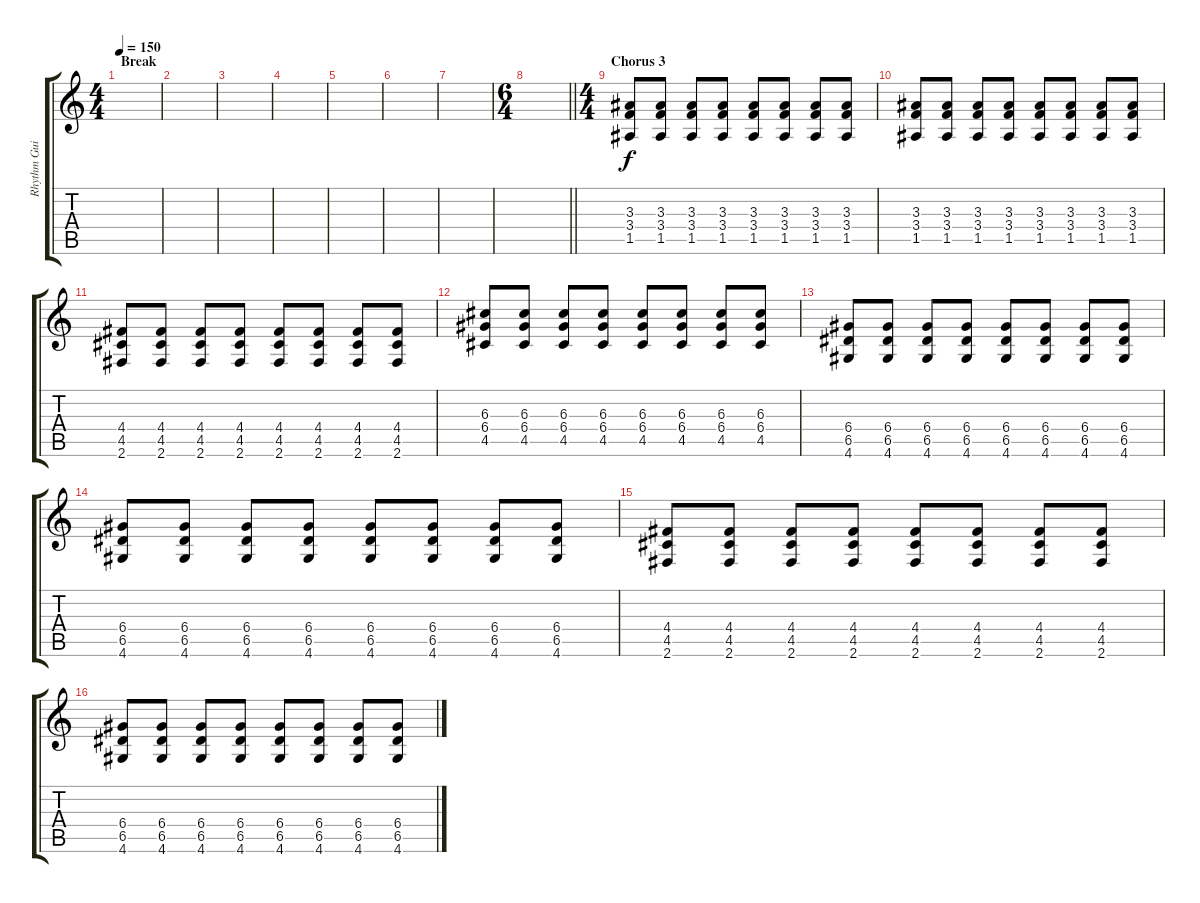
\track ("Rhythm Guitar (Jesper Strömblad)" "Rhythm Gui") {instrument distortionguitar}
\staff {score tabs}
\tuning (E4 B3 G3 D3 A2 E2) {hide}
\ts (4 4)
\section ("" "Break")
\tempo 150
\clef g2
\ks c
|
|
|
|
|
|
|
\ts (6 4)
\barLineRight lightlight
|
\ts (4 4)
\section ("" "Chorus 3")
(3.3 3.4 1.5).8 (3.3 3.4 1.5).8 (3.3 3.4 1.5).8 (3.3 3.4 1.5).8 (3.3 3.4 1.5).8 (3.3 3.4 1.5).8 (3.3 3.4 1.5).8 (3.3 3.4 1.5).8 |
(3.3 3.4 1.5).8 (3.3 3.4 1.5).8 (3.3 3.4 1.5).8 (3.3 3.4 1.5).8 (3.3 3.4 1.5).8 (3.3 3.4 1.5).8 (3.3 3.4 1.5).8 (3.3 3.4 1.5).8 |
(4.4 4.5 2.6).8 (4.4 4.5 2.6).8 (4.4 4.5 2.6).8 (4.4 4.5 2.6).8 (4.4 4.5 2.6).8 (4.4 4.5 2.6).8 (4.4 4.5 2.6).8 (4.4 4.5 2.6).8 |
(6.3 6.4 4.5).8 (6.3 6.4 4.5).8 (6.3 6.4 4.5).8 (6.3 6.4 4.5).8 (6.3 6.4 4.5).8 (6.3 6.4 4.5).8 (6.3 6.4 4.5).8 (6.3 6.4 4.5).8 |
(6.4 6.5 4.6).8 (6.4 6.5 4.6).8 (6.4 6.5 4.6).8 (6.4 6.5 4.6).8 (6.4 6.5 4.6).8 (6.4 6.5 4.6).8 (6.4 6.5 4.6).8 (6.4 6.5 4.6).8 |
(6.4 6.5 4.6).8 (6.4 6.5 4.6).8 (6.4 6.5 4.6).8 (6.4 6.5 4.6).8 (6.4 6.5 4.6).8 (6.4 6.5 4.6).8 (6.4 6.5 4.6).8 (6.4 6.5 4.6).8 |
(4.4 4.5 2.6).8 (4.4 4.5 2.6).8 (4.4 4.5 2.6).8 (4.4 4.5 2.6).8 (4.4 4.5 2.6).8 (4.4 4.5 2.6).8 (4.4 4.5 2.6).8 (4.4 4.5 2.6).8 |
(6.4 6.5 4.6).8 (6.4 6.5 4.6).8 (6.4 6.5 4.6).8 (6.4 6.5 4.6).8 (6.4 6.5 4.6).8 (6.4 6.5 4.6).8 (6.4 6.5 4.6).8 (6.4 6.5 4.6).8
